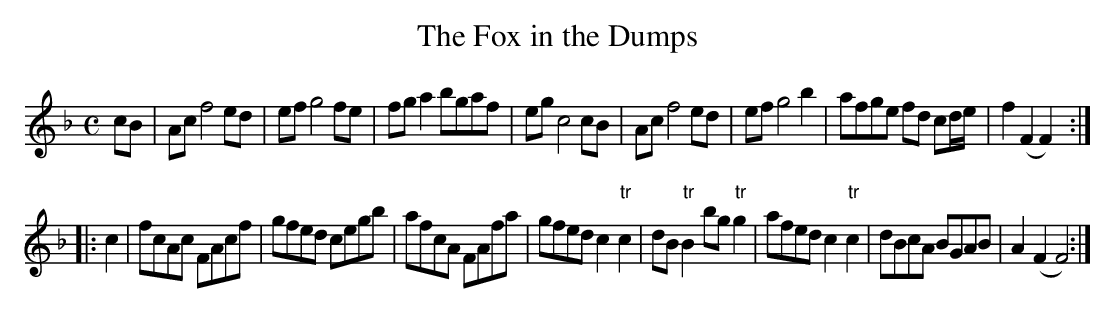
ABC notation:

X:1
T:Fox in the Dumps, The
M:C
L:1/8
K:F
cB | Ac f4 ed | ef g4 fe | fg a2 bgaf | eg c4 cB | Ac f4 ed | ef g4 b2 | afge fd cd/e/ | f2 (F2F2) :|
|: c2 | fcAc FAcf | gfed cegb | afcA FAfa | gfed c2 "tr"c2 | dB "tr"B2 bg "tr"g2 | afed c2 "tr"c2 | dBcA BGAB | A2 (F2 F4) :|
